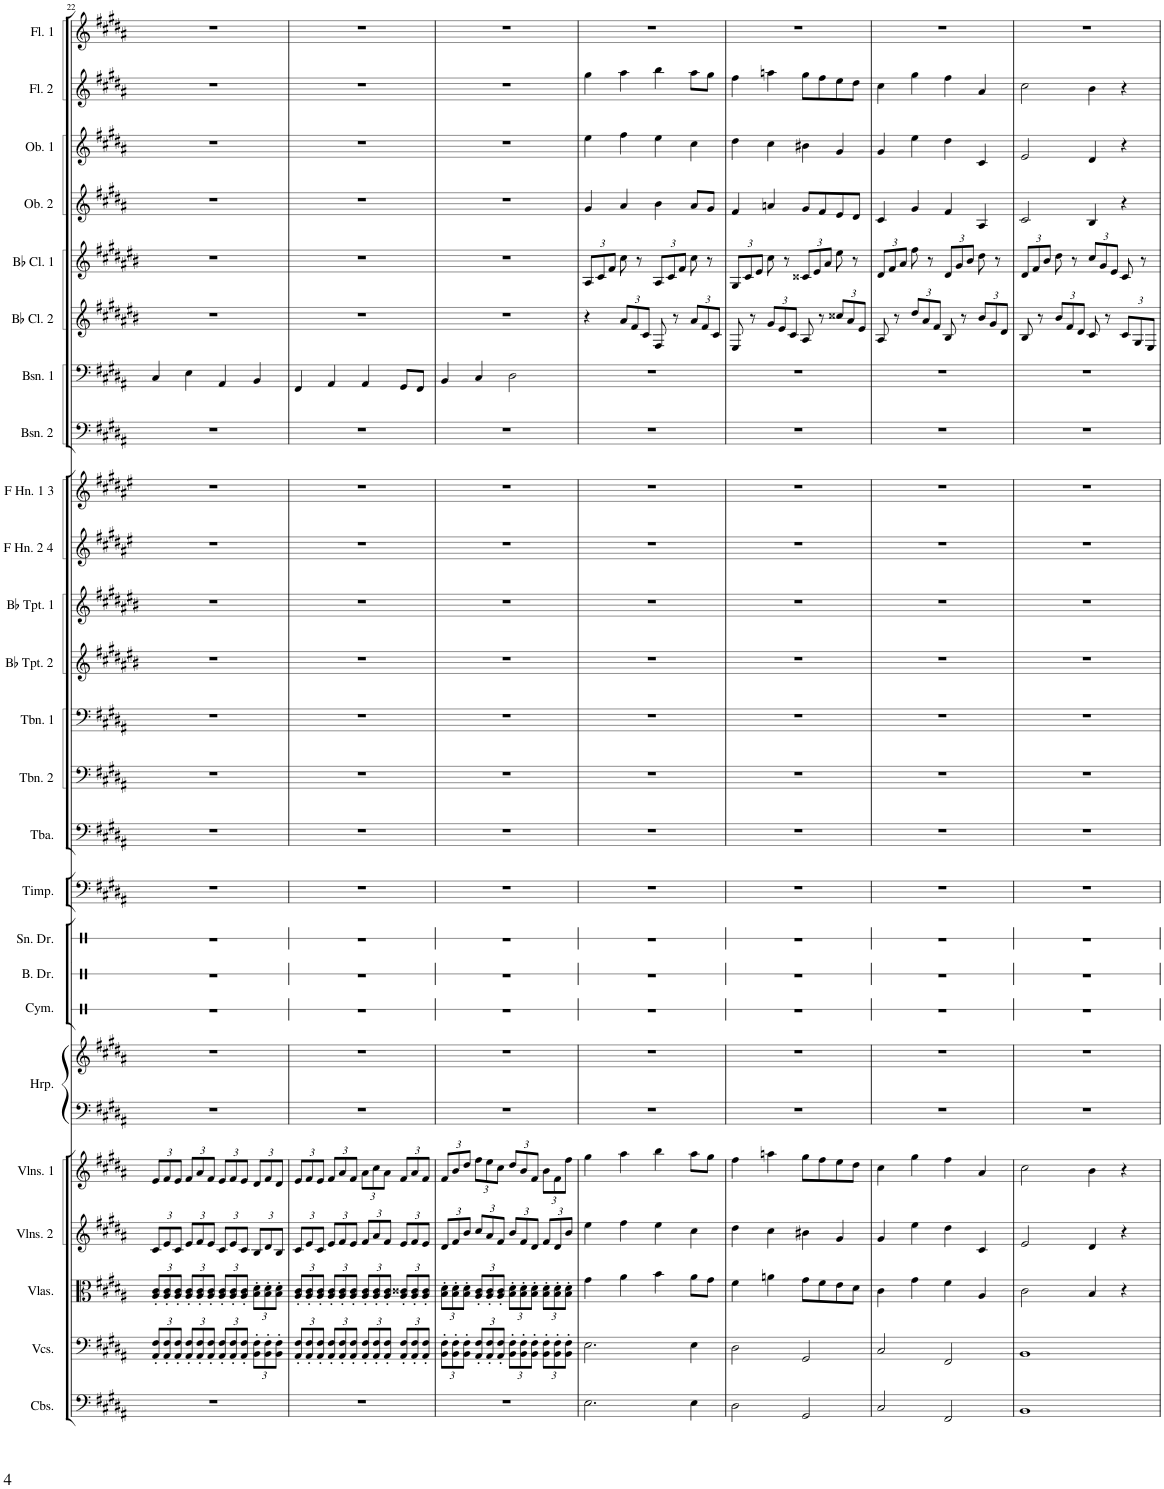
**kern	**kern	**kern	**kern	**kern	**kern	**kern	**kern	**kern	**kern	**kern	**kern	**kern	**kern	**kern	**kern	**kern	**kern	**kern	**kern	**kern	**kern	**kern	**kern	**kern	**kern
*part25	*part24	*part23	*part22	*part21	*part20	*part20	*part19	*part18	*part17	*part16	*part15	*part14	*part13	*part12	*part11	*part10	*part9	*part8	*part7	*part6	*part5	*part4	*part3	*part2	*part1
*staff26	*staff25	*staff24	*staff23	*staff22	*staff21	*staff20	*staff19	*staff18	*staff17	*staff16	*staff15	*staff14	*staff13	*staff12	*staff11	*staff10	*staff9	*staff8	*staff7	*staff6	*staff5	*staff4	*staff3	*staff2	*staff1
*I"Contrabasses	*I"Violoncellos	*I"Violas	*I"Violins 2	*I"Violins 1	*I"Harp	*	*I"Cymbal	*I"Bass Drum	*I"Snare Drum	*I"Timpani	*I"Tuba	*I"Trombone 2	*I"Trombone 1	*I"Bb Trumpet 2	*I"Bb Trumpet 1	*I"F Horn 2 &amp; 4	*I"F Horn 1 &amp; 3	*I"Bassoon 2	*I"Bassoon 1	*I"Bb Clarinet 2	*I"Bb Clarinet 1	*I"Oboe 2	*I"Oboe 1	*I"Flute 2	*I"Flute 1
*I'Cbs.	*I'Vcs.	*I'Vlas.	*I'Vlns. 2	*I'Vlns. 1	*I'Hrp.	*	*I'Cym.	*I'B. Dr.	*I'Sn. Dr.	*I'Timp.	*I'Tba.	*I'Tbn. 2	*I'Tbn. 1	*I'Bb Tpt. 2	*I'Bb Tpt. 1	*I'F Hn. 2 4	*I'F Hn. 1 3	*I'Bsn. 2	*I'Bsn. 1	*I'Bb Cl. 2	*I'Bb Cl. 1	*I'Ob. 2	*I'Ob. 1	*I'Fl. 2	*I'Fl. 1
!!LO:PB:g=z
*clefF4	*clefF4	*clefC3	*clefG2	*clefG2	*clefF4	*clefG2	*clefX	*clefX	*clefX	*clefF4	*clefF4	*clefF4	*clefF4	*clefG2	*clefG2	*clefG2	*clefG2	*clefF4	*clefF4	*clefG2	*clefG2	*clefG2	*clefG2	*clefG2	*clefG2
*Trd7c12	*	*	*	*	*	*	*	*	*	*	*	*	*	*Trd1c2	*Trd1c2	*Trd4c7	*Trd4c7	*	*	*Trd1c2	*Trd1c2	*	*	*	*
*k[f#c#g#d#a#]	*k[f#c#g#d#a#]	*k[f#c#g#d#a#]	*k[f#c#g#d#a#]	*k[f#c#g#d#a#]	*k[f#c#g#d#a#]	*k[f#c#g#d#a#]	*k[b-e-a-]	*k[b-e-a-]	*k[b-e-a-]	*k[f#c#g#d#a#]	*k[f#c#g#d#a#]	*k[f#c#g#d#a#]	*k[f#c#g#d#a#]	*k[f#c#g#d#a#e#b#]	*k[f#c#g#d#a#e#b#]	*k[f#c#g#d#a#e#]	*k[f#c#g#d#a#e#]	*k[f#c#g#d#a#]	*k[f#c#g#d#a#]	*k[f#c#g#d#a#e#b#]	*k[f#c#g#d#a#e#b#]	*k[f#c#g#d#a#]	*k[f#c#g#d#a#]	*k[f#c#g#d#a#]	*k[f#c#g#d#a#]
*M4/4	*M4/4	*M4/4	*M4/4	*M4/4	*M4/4	*M4/4	*M4/4	*M4/4	*M4/4	*M4/4	*M4/4	*M4/4	*M4/4	*M4/4	*M4/4	*M4/4	*M4/4	*M4/4	*M4/4	*M4/4	*M4/4	*M4/4	*M4/4	*M4/4	*M4/4
*	*Xbrackettup	*Xbrackettup	*Xbrackettup	*Xbrackettup	*	*	*	*	*	*	*	*	*	*	*	*	*	*	*	*	*	*	*	*	*
=22	=22	=22	=22	=22	=22	=22	=22	=22	=22	=22	=22	=22	=22	=22	=22	=22	=22	=22	=22	=22	=22	=22	=22	=22	=22
1r	12AA#/' 12F#/'L	12A#/' 12c#/'L	12c#/L	12e/L	1r	1r	1r	1r	1r	1r	1r	1r	1r	1r	1r	1r	1r	1r	4C#/	1r	1r	1r	1r	1r	1r
.	12AA#/' 12F#/'	12A#/' 12c#/'	12e/	12f#/	.	.	.	.	.	.	.	.	.	.	.	.	.	.	.	.	.	.	.	.	.
.	12AA#/' 12F#/'J	12A#/' 12c#/'J	12c#/J	12e/J	.	.	.	.	.	.	.	.	.	.	.	.	.	.	.	.	.	.	.	.	.
.	12AA#/' 12F#/'L	12A#/' 12c#/'L	12e/L	12f#/L	.	.	.	.	.	.	.	.	.	.	.	.	.	.	4E\	.	.	.	.	.	.
.	12AA#/' 12F#/'	12A#/' 12c#/'	12f#/	12a#/	.	.	.	.	.	.	.	.	.	.	.	.	.	.	.	.	.	.	.	.	.
.	12AA#/' 12F#/'J	12A#/' 12c#/'J	12e/J	12f#/J	.	.	.	.	.	.	.	.	.	.	.	.	.	.	.	.	.	.	.	.	.
.	12AA#/' 12F#/'L	12A#/' 12c#/'L	12c#/L	12e/L	.	.	.	.	.	.	.	.	.	.	.	.	.	.	4AA#/	.	.	.	.	.	.
.	12AA#/' 12F#/'	12A#/' 12c#/'	12e/	12f#/	.	.	.	.	.	.	.	.	.	.	.	.	.	.	.	.	.	.	.	.	.
.	12AA#/' 12F#/'J	12A#/' 12c#/'J	12c#/J	12e/J	.	.	.	.	.	.	.	.	.	.	.	.	.	.	.	.	.	.	.	.	.
.	12BB\' 12F#\'L	12B\' 12d#\'L	12B/L	12d#/L	.	.	.	.	.	.	.	.	.	.	.	.	.	.	4BB/	.	.	.	.	.	.
.	12BB\' 12F#\'	12B\' 12d#\'	12d#/	12f#/	.	.	.	.	.	.	.	.	.	.	.	.	.	.	.	.	.	.	.	.	.
.	12BB\' 12F#\'J	12B\' 12d#\'J	12B/J	12d#/J	.	.	.	.	.	.	.	.	.	.	.	.	.	.	.	.	.	.	.	.	.
=23	=23	=23	=23	=23	=23	=23	=23	=23	=23	=23	=23	=23	=23	=23	=23	=23	=23	=23	=23	=23	=23	=23	=23	=23	=23
1r	12AA#/' 12F#/'L	12A#/' 12c#/'L	12c#/L	12e/L	1r	1r	1r	1r	1r	1r	1r	1r	1r	1r	1r	1r	1r	1r	4FF#/	1r	1r	1r	1r	1r	1r
.	12AA#/' 12F#/'	12A#/' 12c#/'	12e/	12f#/	.	.	.	.	.	.	.	.	.	.	.	.	.	.	.	.	.	.	.	.	.
.	12AA#/' 12F#/'J	12A#/' 12c#/'J	12c#/J	12e/J	.	.	.	.	.	.	.	.	.	.	.	.	.	.	.	.	.	.	.	.	.
.	12AA#/' 12F#/'L	12A#/' 12c#/'L	12e/L	12f#/L	.	.	.	.	.	.	.	.	.	.	.	.	.	.	4AA#/	.	.	.	.	.	.
.	12AA#/' 12F#/'	12A#/' 12c#/'	12f#/	12a#/	.	.	.	.	.	.	.	.	.	.	.	.	.	.	.	.	.	.	.	.	.
.	12AA#/' 12F#/'J	12A#/' 12c#/'J	12e/J	12f#/J	.	.	.	.	.	.	.	.	.	.	.	.	.	.	.	.	.	.	.	.	.
.	12AA#/' 12F#/'L	12A#/' 12c#/'L	12f#/L	12a#\L	.	.	.	.	.	.	.	.	.	.	.	.	.	.	4AA#/	.	.	.	.	.	.
.	12AA#/' 12F#/'	12A#/' 12c#/'	12a#/	12cc#\	.	.	.	.	.	.	.	.	.	.	.	.	.	.	.	.	.	.	.	.	.
.	12AA#/' 12F#/'J	12A#/' 12c#/'J	12f#/J	12a#\J	.	.	.	.	.	.	.	.	.	.	.	.	.	.	.	.	.	.	.	.	.
.	12AA#/' 12F#/'L	12A#/' 12c##X/'L	12e/L	12f#/L	.	.	.	.	.	.	.	.	.	.	.	.	.	.	8GG#/L	.	.	.	.	.	.
.	12AA#/' 12F#/'	12A#/' 12c##/'	12f#/	12a#/	.	.	.	.	.	.	.	.	.	.	.	.	.	.	.	.	.	.	.	.	.
.	.	.	.	.	.	.	.	.	.	.	.	.	.	.	.	.	.	.	8FF#/J	.	.	.	.	.	.
.	12AA#/' 12F#/'J	12A#/' 12c##/'J	12e/J	12f#/J	.	.	.	.	.	.	.	.	.	.	.	.	.	.	.	.	.	.	.	.	.
=24	=24	=24	=24	=24	=24	=24	=24	=24	=24	=24	=24	=24	=24	=24	=24	=24	=24	=24	=24	=24	=24	=24	=24	=24	=24
1r	12BB\' 12F#\'L	12B\' 12d#\'L	12d#/L	12f#/L	1r	1r	1r	1r	1r	1r	1r	1r	1r	1r	1r	1r	1r	1r	4BB/	1r	1r	1r	1r	1r	1r
.	12BB\' 12F#\'	12B\' 12d#\'	12f#/	12b/	.	.	.	.	.	.	.	.	.	.	.	.	.	.	.	.	.	.	.	.	.
.	12BB\' 12F#\'J	12B\' 12d#\'J	12b/J	12dd#/J	.	.	.	.	.	.	.	.	.	.	.	.	.	.	.	.	.	.	.	.	.
.	12AA#/' 12F#/'L	12A#/' 12c#/'L	12cc#/L	12ff#\L	.	.	.	.	.	.	.	.	.	.	.	.	.	.	4C#/	.	.	.	.	.	.
.	12AA#/' 12F#/'	12A#/' 12c#/'	12a#/	12ee\	.	.	.	.	.	.	.	.	.	.	.	.	.	.	.	.	.	.	.	.	.
.	12AA#/' 12F#/'J	12A#/' 12c#/'J	12f#/J	12cc#\J	.	.	.	.	.	.	.	.	.	.	.	.	.	.	.	.	.	.	.	.	.
.	12BB\' 12F#\'L	12B\' 12d#\'L	12b/L	12dd#/L	.	.	.	.	.	.	.	.	.	.	.	.	.	.	2D#\	.	.	.	.	.	.
.	12BB\' 12F#\'	12B\' 12d#\'	12f#/	12b/	.	.	.	.	.	.	.	.	.	.	.	.	.	.	.	.	.	.	.	.	.
.	12BB\' 12F#\'J	12B\' 12d#\'J	12d#/J	12f#/J	.	.	.	.	.	.	.	.	.	.	.	.	.	.	.	.	.	.	.	.	.
.	12BB\' 12F#\'L	12B\' 12d#\'L	12f#/L	12b\L	.	.	.	.	.	.	.	.	.	.	.	.	.	.	.	.	.	.	.	.	.
.	12BB\' 12F#\'	12B\' 12d#\'	12d#/	12f#\	.	.	.	.	.	.	.	.	.	.	.	.	.	.	.	.	.	.	.	.	.
.	12BB\' 12F#\'J	12B\' 12d#\'J	12b/J	12ff#\J	.	.	.	.	.	.	.	.	.	.	.	.	.	.	.	.	.	.	.	.	.
=25	=25	=25	=25	=25	=25	=25	=25	=25	=25	=25	=25	=25	=25	=25	=25	=25	=25	=25	=25	=25	=25	=25	=25	=25	=25
*	*	*	*	*	*	*	*	*	*	*	*	*	*	*	*	*	*	*	*	*	*Xbrackettup	*	*	*	*
2.E\	2.E\	4g#\	4ee\	4gg#\	1r	1r	1r	1r	1r	1r	1r	1r	1r	1r	1r	1r	1r	1r	1r	4r	12A#/L	4g#/	4ee\	4gg#\	1r
.	.	.	.	.	.	.	.	.	.	.	.	.	.	.	.	.	.	.	.	.	12c#/	.	.	.	.
.	.	.	.	.	.	.	.	.	.	.	.	.	.	.	.	.	.	.	.	.	12f#/J	.	.	.	.
*	*	*	*	*	*	*	*	*	*	*	*	*	*	*	*	*	*	*	*	*Xbrackettup	*	*	*	*	*
.	.	4a#\	4ff#\	4aa#\	.	.	.	.	.	.	.	.	.	.	.	.	.	.	.	12a#/L	8cc#\	4a#/	4ff#\	4aa#\	.
.	.	.	.	.	.	.	.	.	.	.	.	.	.	.	.	.	.	.	.	12f#/	.	.	.	.	.
.	.	.	.	.	.	.	.	.	.	.	.	.	.	.	.	.	.	.	.	.	8r	.	.	.	.
.	.	.	.	.	.	.	.	.	.	.	.	.	.	.	.	.	.	.	.	12c#/J	.	.	.	.	.
.	.	4b\	4ee\	4bb\	.	.	.	.	.	.	.	.	.	.	.	.	.	.	.	8F#/	12A#/L	4b\	4ee\	4bb\	.
.	.	.	.	.	.	.	.	.	.	.	.	.	.	.	.	.	.	.	.	.	12c#/	.	.	.	.
.	.	.	.	.	.	.	.	.	.	.	.	.	.	.	.	.	.	.	.	8r	.	.	.	.	.
.	.	.	.	.	.	.	.	.	.	.	.	.	.	.	.	.	.	.	.	.	12f#/J	.	.	.	.
4E\	4E\	8a#\L	4cc#\	8aa#\L	.	.	.	.	.	.	.	.	.	.	.	.	.	.	.	12a#/L	8cc#\	8a#/L	4cc#\	8aa#\L	.
.	.	.	.	.	.	.	.	.	.	.	.	.	.	.	.	.	.	.	.	12f#/	.	.	.	.	.
.	.	8g#\J	.	8gg#\J	.	.	.	.	.	.	.	.	.	.	.	.	.	.	.	.	8r	8g#/J	.	8gg#\J	.
.	.	.	.	.	.	.	.	.	.	.	.	.	.	.	.	.	.	.	.	12c#/J	.	.	.	.	.
=26	=26	=26	=26	=26	=26	=26	=26	=26	=26	=26	=26	=26	=26	=26	=26	=26	=26	=26	=26	=26	=26	=26	=26	=26	=26
2D#\	2D#\	4f#\	4dd#\	4ff#\	1r	1r	1r	1r	1r	1r	1r	1r	1r	1r	1r	1r	1r	1r	1r	8E#/	12G#/L	4f#/	4dd#\	4ff#\	1r
.	.	.	.	.	.	.	.	.	.	.	.	.	.	.	.	.	.	.	.	.	12c#/	.	.	.	.
.	.	.	.	.	.	.	.	.	.	.	.	.	.	.	.	.	.	.	.	8r	.	.	.	.	.
.	.	.	.	.	.	.	.	.	.	.	.	.	.	.	.	.	.	.	.	.	12e#/J	.	.	.	.
.	.	4an\	4cc#\	4aan\	.	.	.	.	.	.	.	.	.	.	.	.	.	.	.	12g#/L	8cc#\	4an/	4cc#\	4aan\	.
.	.	.	.	.	.	.	.	.	.	.	.	.	.	.	.	.	.	.	.	12e#/	.	.	.	.	.
.	.	.	.	.	.	.	.	.	.	.	.	.	.	.	.	.	.	.	.	.	8r	.	.	.	.
.	.	.	.	.	.	.	.	.	.	.	.	.	.	.	.	.	.	.	.	12c#/J	.	.	.	.	.
2GG#/	2GG#/	8g#\L	4b#X\	8gg#\L	.	.	.	.	.	.	.	.	.	.	.	.	.	.	.	8A#/	12c##X/L	8g#/L	4b#X\	8gg#\L	.
.	.	.	.	.	.	.	.	.	.	.	.	.	.	.	.	.	.	.	.	.	12e#/	.	.	.	.
.	.	8f#\	.	8ff#\	.	.	.	.	.	.	.	.	.	.	.	.	.	.	.	8r	.	8f#/	.	8ff#\	.
.	.	.	.	.	.	.	.	.	.	.	.	.	.	.	.	.	.	.	.	.	12a#/J	.	.	.	.
.	.	8e\	4g#/	8ee\	.	.	.	.	.	.	.	.	.	.	.	.	.	.	.	12cc##X/L	8ee#\	8e/	4g#/	8ee\	.
.	.	.	.	.	.	.	.	.	.	.	.	.	.	.	.	.	.	.	.	12a#/	.	.	.	.	.
.	.	8d#\J	.	8dd#\J	.	.	.	.	.	.	.	.	.	.	.	.	.	.	.	.	8r	8d#/J	.	8dd#\J	.
.	.	.	.	.	.	.	.	.	.	.	.	.	.	.	.	.	.	.	.	12e#/J	.	.	.	.	.
=27	=27	=27	=27	=27	=27	=27	=27	=27	=27	=27	=27	=27	=27	=27	=27	=27	=27	=27	=27	=27	=27	=27	=27	=27	=27
2C#/	2C#/	4c#\	4g#/	4cc#\	1r	1r	1r	1r	1r	1r	1r	1r	1r	1r	1r	1r	1r	1r	1r	8A#/	12d#/L	4c#/	4g#/	4cc#\	1r
.	.	.	.	.	.	.	.	.	.	.	.	.	.	.	.	.	.	.	.	.	12f#/	.	.	.	.
.	.	.	.	.	.	.	.	.	.	.	.	.	.	.	.	.	.	.	.	8r	.	.	.	.	.
.	.	.	.	.	.	.	.	.	.	.	.	.	.	.	.	.	.	.	.	.	12a#/J	.	.	.	.
.	.	4g#\	4ee\	4gg#\	.	.	.	.	.	.	.	.	.	.	.	.	.	.	.	12dd#/L	8ff#\	4g#/	4ee\	4gg#\	.
.	.	.	.	.	.	.	.	.	.	.	.	.	.	.	.	.	.	.	.	12a#/	.	.	.	.	.
.	.	.	.	.	.	.	.	.	.	.	.	.	.	.	.	.	.	.	.	.	8r	.	.	.	.
.	.	.	.	.	.	.	.	.	.	.	.	.	.	.	.	.	.	.	.	12f#/J	.	.	.	.	.
2FF#/	2FF#/	4f#\	4dd#\	4ff#\	.	.	.	.	.	.	.	.	.	.	.	.	.	.	.	8B#/	12d#/L	4f#/	4dd#\	4ff#\	.
.	.	.	.	.	.	.	.	.	.	.	.	.	.	.	.	.	.	.	.	.	12g#/	.	.	.	.
.	.	.	.	.	.	.	.	.	.	.	.	.	.	.	.	.	.	.	.	8r	.	.	.	.	.
.	.	.	.	.	.	.	.	.	.	.	.	.	.	.	.	.	.	.	.	.	12b#/J	.	.	.	.
.	.	4A#/	4c#/	4a#/	.	.	.	.	.	.	.	.	.	.	.	.	.	.	.	12b#/L	8dd#\	4A#/	4c#/	4a#/	.
.	.	.	.	.	.	.	.	.	.	.	.	.	.	.	.	.	.	.	.	12g#/	.	.	.	.	.
.	.	.	.	.	.	.	.	.	.	.	.	.	.	.	.	.	.	.	.	.	8r	.	.	.	.
.	.	.	.	.	.	.	.	.	.	.	.	.	.	.	.	.	.	.	.	12d#/J	.	.	.	.	.
=28	=28	=28	=28	=28	=28	=28	=28	=28	=28	=28	=28	=28	=28	=28	=28	=28	=28	=28	=28	=28	=28	=28	=28	=28	=28
1BB	1BB	2c#\	2e/	2cc#\	1r	1r	1r	1r	1r	1r	1r	1r	1r	1r	1r	1r	1r	1r	1r	8B#/	12d#/L	2c#/	2e/	2cc#\	1r
.	.	.	.	.	.	.	.	.	.	.	.	.	.	.	.	.	.	.	.	.	12f#/	.	.	.	.
.	.	.	.	.	.	.	.	.	.	.	.	.	.	.	.	.	.	.	.	8r	.	.	.	.	.
.	.	.	.	.	.	.	.	.	.	.	.	.	.	.	.	.	.	.	.	.	12b#/J	.	.	.	.
.	.	.	.	.	.	.	.	.	.	.	.	.	.	.	.	.	.	.	.	12b#/L	8dd#\	.	.	.	.
.	.	.	.	.	.	.	.	.	.	.	.	.	.	.	.	.	.	.	.	12f#/	.	.	.	.	.
.	.	.	.	.	.	.	.	.	.	.	.	.	.	.	.	.	.	.	.	.	8r	.	.	.	.
.	.	.	.	.	.	.	.	.	.	.	.	.	.	.	.	.	.	.	.	12d#/J	.	.	.	.	.
.	.	4B/	4d#/	4b\	.	.	.	.	.	.	.	.	.	.	.	.	.	.	.	8c#/	12cc#/L	4B/	4d#/	4b\	.
.	.	.	.	.	.	.	.	.	.	.	.	.	.	.	.	.	.	.	.	.	12g#/	.	.	.	.
.	.	.	.	.	.	.	.	.	.	.	.	.	.	.	.	.	.	.	.	8r	.	.	.	.	.
.	.	.	.	.	.	.	.	.	.	.	.	.	.	.	.	.	.	.	.	.	12e#/J	.	.	.	.
.	.	4r	4r	4r	.	.	.	.	.	.	.	.	.	.	.	.	.	.	.	12c#/L	8c#/	4r	4r	4r	.
.	.	.	.	.	.	.	.	.	.	.	.	.	.	.	.	.	.	.	.	12G#/	.	.	.	.	.
.	.	.	.	.	.	.	.	.	.	.	.	.	.	.	.	.	.	.	.	.	8r	.	.	.	.
.	.	.	.	.	.	.	.	.	.	.	.	.	.	.	.	.	.	.	.	12E#/J	.	.	.	.	.
=	=	=	=	=	=	=	=	=	=	=	=	=	=	=	=	=	=	=	=	=	=	=	=	=	=
*-	*-	*-	*-	*-	*-	*-	*-	*-	*-	*-	*-	*-	*-	*-	*-	*-	*-	*-	*-	*-	*-	*-	*-	*-	*-
